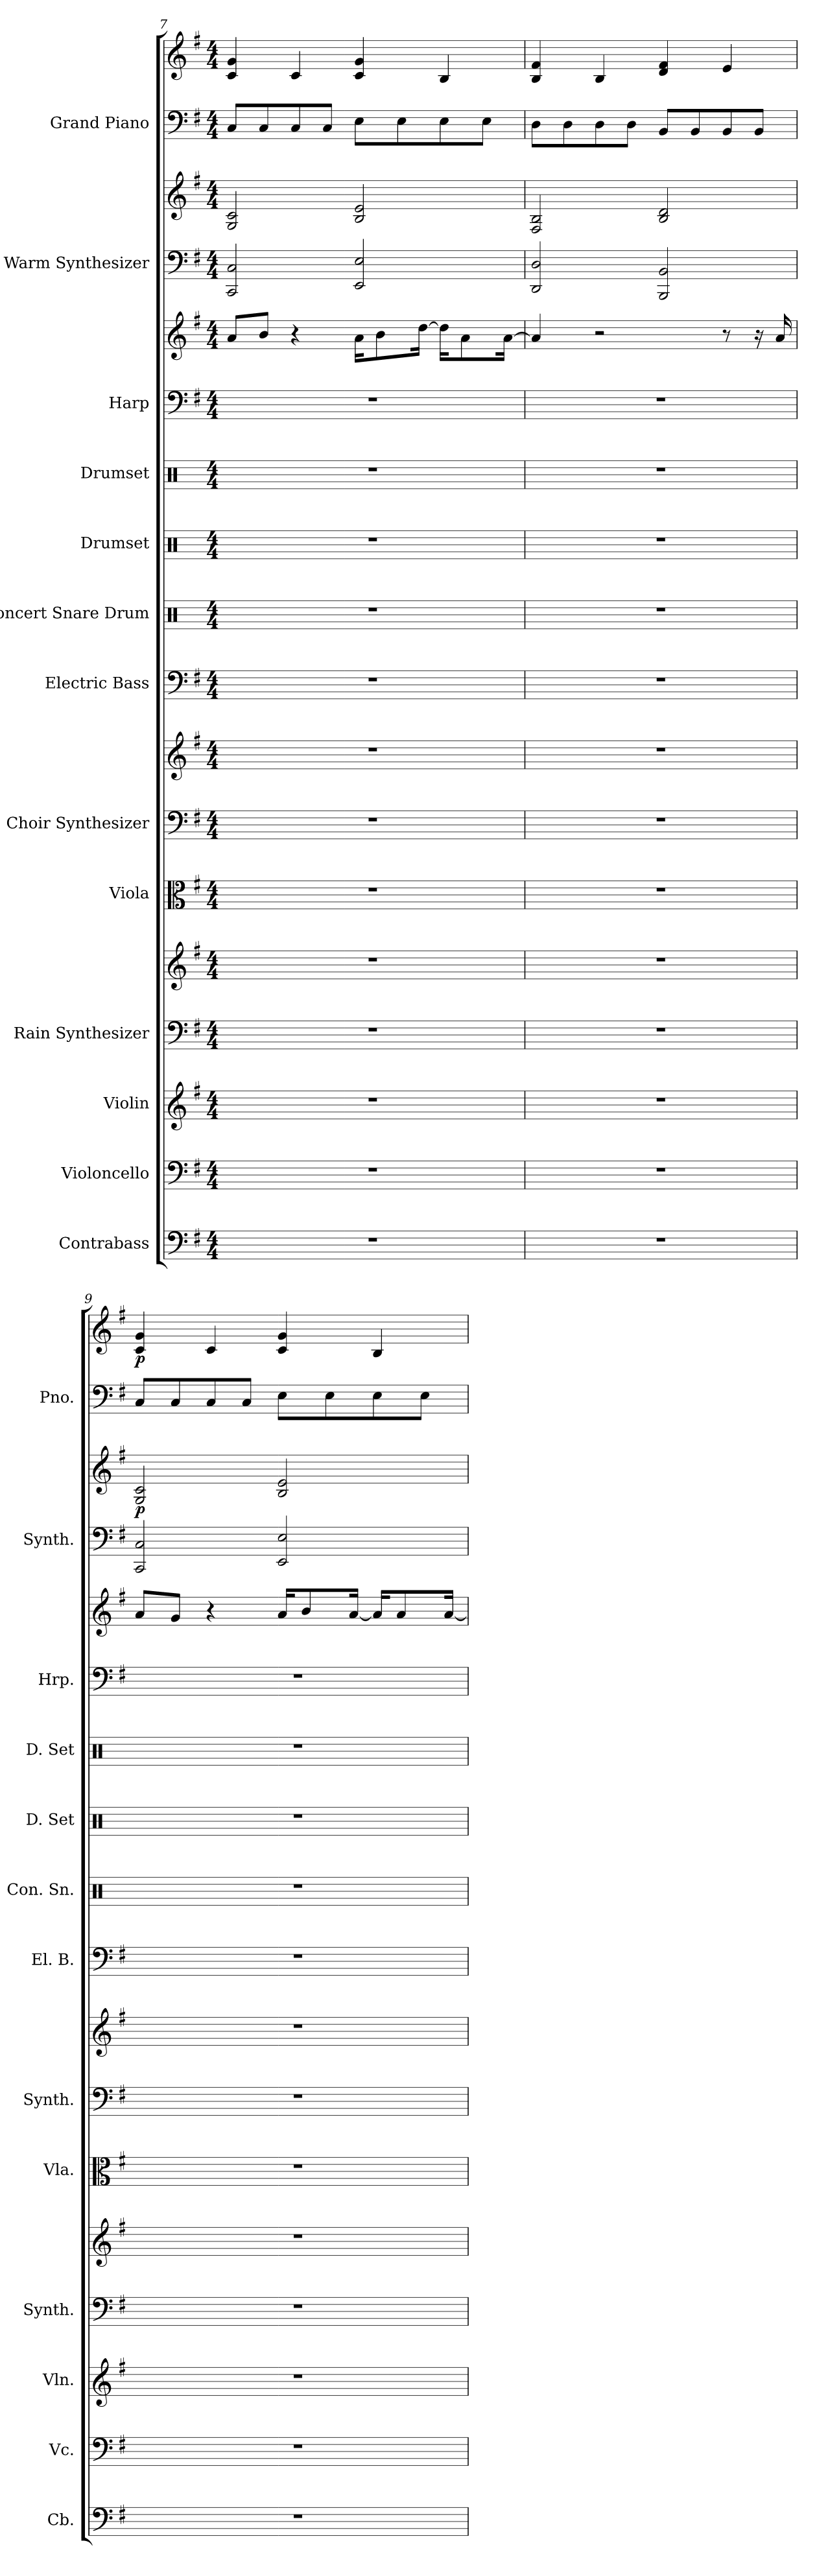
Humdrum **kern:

**kern	**kern	**kern	**kern	**kern	**kern	**kern	**kern	**kern	**kern	**kern	**kern	**kern	**kern	**kern	**kern	**dynam	**kern	**kern	**dynam
*part13	*part12	*part11	*part10	*part10	*part9	*part8	*part8	*part7	*part6	*part5	*part4	*part3	*part3	*part2	*part2	*part2	*part1	*part1	*part1
*staff18	*staff17	*staff16	*staff15	*staff14	*staff13	*staff12	*staff11	*staff10	*staff9	*staff8	*staff7	*staff6	*staff5	*staff4	*staff3	*staff3/4	*staff2	*staff1	*staff1/2
*I"Contrabass	*I"Violoncello	*I"Violin	*I"Rain Synthesizer	*	*I"Viola	*I"Choir Synthesizer	*	*I"Electric Bass	*I"Concert Snare Drum	*I"Drumset	*I"Drumset	*I"Harp	*	*I"Warm Synthesizer	*	*	*I"Grand Piano	*	*
*I'Cb.	*I'Vc.	*I'Vln.	*I'Synth.	*	*I'Vla.	*I'Synth.	*	*I'El. B.	*I'Con. Sn.	*I'D. Set	*I'D. Set	*I'Hrp.	*	*I'Synth.	*	*	*I'Pno.	*	*
*clefF4	*clefF4	*clefG2	*clefF4	*clefG2	*clefC3	*clefF4	*clefG2	*clefF4	*clefX	*clefX	*clefX	*clefF4	*clefG2	*clefF4	*clefG2	*	*clefF4	*clefG2	*
*ITrd7c12	*	*	*	*	*	*	*	*ITrd7c12	*	*	*	*	*	*	*	*	*	*	*
*k[f#]	*k[f#]	*k[f#]	*k[f#]	*k[f#]	*k[f#]	*k[f#]	*k[f#]	*k[f#]	*k[]	*k[]	*k[]	*k[f#]	*k[f#]	*k[f#]	*k[f#]	*	*k[f#]	*k[f#]	*
*M4/4	*M4/4	*M4/4	*M4/4	*M4/4	*M4/4	*M4/4	*M4/4	*M4/4	*M4/4	*M4/4	*M4/4	*M4/4	*M4/4	*M4/4	*M4/4	*	*M4/4	*M4/4	*
=7	=7	=7	=7	=7	=7	=7	=7	=7	=7	=7	=7	=7	=7	=7	=7	=7	=7	=7	=7
1r	1r	1r	1r	1r	1r	1r	1r	1r	1r	1r	1r	1r	8a/L	2CC/ 2C/	2G/ 2c/	.	8C/L	4c/ 4g/	.
.	.	.	.	.	.	.	.	.	.	.	.	.	8b/J	.	.	.	8C/	.	.
.	.	.	.	.	.	.	.	.	.	.	.	.	4r	.	.	.	8C/	4c/	.
.	.	.	.	.	.	.	.	.	.	.	.	.	.	.	.	.	8C/J	.	.
.	.	.	.	.	.	.	.	.	.	.	.	.	16a\KL	2EE/ 2E/	2B/ 2e/	.	8E\L	4c/ 4g/	.
.	.	.	.	.	.	.	.	.	.	.	.	.	8b\	.	.	.	.	.	.
.	.	.	.	.	.	.	.	.	.	.	.	.	.	.	.	.	8E\	.	.
.	.	.	.	.	.	.	.	.	.	.	.	.	[16dd\Jk	.	.	.	.	.	.
.	.	.	.	.	.	.	.	.	.	.	.	.	16dd\KL]	.	.	.	8E\	4B/	.
.	.	.	.	.	.	.	.	.	.	.	.	.	8a\	.	.	.	.	.	.
.	.	.	.	.	.	.	.	.	.	.	.	.	.	.	.	.	8E\J	.	.
.	.	.	.	.	.	.	.	.	.	.	.	.	[16a\Jk	.	.	.	.	.	.
!!LO:PB:g=z
=8	=8	=8	=8	=8	=8	=8	=8	=8	=8	=8	=8	=8	=8	=8	=8	=8	=8	=8	=8
1r	1r	1r	1r	1r	1r	1r	1r	1r	1r	1r	1r	1r	4a/]	2DD/ 2D/	2F#/ 2B/	.	8D\L	4B/ 4f#/	.
.	.	.	.	.	.	.	.	.	.	.	.	.	.	.	.	.	8D\	.	.
.	.	.	.	.	.	.	.	.	.	.	.	.	2r	.	.	.	8D\	4B/	.
.	.	.	.	.	.	.	.	.	.	.	.	.	.	.	.	.	8D\J	.	.
.	.	.	.	.	.	.	.	.	.	.	.	.	.	2BBB/ 2BB/	2B/ 2d/	.	8BB/L	4d/ 4f#/	.
.	.	.	.	.	.	.	.	.	.	.	.	.	.	.	.	.	8BB/	.	.
.	.	.	.	.	.	.	.	.	.	.	.	.	8r	.	.	.	8BB/	4e/	.
.	.	.	.	.	.	.	.	.	.	.	.	.	16r	.	.	.	8BB/J	.	.
.	.	.	.	.	.	.	.	.	.	.	.	.	16a/	.	.	.	.	.	.
=9	=9	=9	=9	=9	=9	=9	=9	=9	=9	=9	=9	=9	=9	=9	=9	=9	=9	=9	=9
!	!	!	!	!	!	!	!	!	!	!	!	!	!	!	!	!LO:DY:b	!	!	!LO:DY:b
1r	1r	1r	1r	1r	1r	1r	1r	1r	1r	1r	1r	1r	8a/L	2CC/ 2C/	2G/ 2c/	p	8C/L	4c/ 4g/	p
.	.	.	.	.	.	.	.	.	.	.	.	.	8g/J	.	.	.	8C/	.	.
.	.	.	.	.	.	.	.	.	.	.	.	.	4r	.	.	.	8C/	4c/	.
.	.	.	.	.	.	.	.	.	.	.	.	.	.	.	.	.	8C/J	.	.
.	.	.	.	.	.	.	.	.	.	.	.	.	16a/KL	2EE/ 2E/	2B/ 2e/	.	8E\L	4c/ 4g/	.
.	.	.	.	.	.	.	.	.	.	.	.	.	8b/	.	.	.	.	.	.
.	.	.	.	.	.	.	.	.	.	.	.	.	.	.	.	.	8E\	.	.
.	.	.	.	.	.	.	.	.	.	.	.	.	[16a/Jk	.	.	.	.	.	.
.	.	.	.	.	.	.	.	.	.	.	.	.	16a/KL]	.	.	.	8E\	4B/	.
.	.	.	.	.	.	.	.	.	.	.	.	.	8a/	.	.	.	.	.	.
.	.	.	.	.	.	.	.	.	.	.	.	.	.	.	.	.	8E\J	.	.
.	.	.	.	.	.	.	.	.	.	.	.	.	[16a/Jk	.	.	.	.	.	.
=	=	=	=	=	=	=	=	=	=	=	=	=	=	=	=	=	=	=	=
*-	*-	*-	*-	*-	*-	*-	*-	*-	*-	*-	*-	*-	*-	*-	*-	*-	*-	*-	*-
